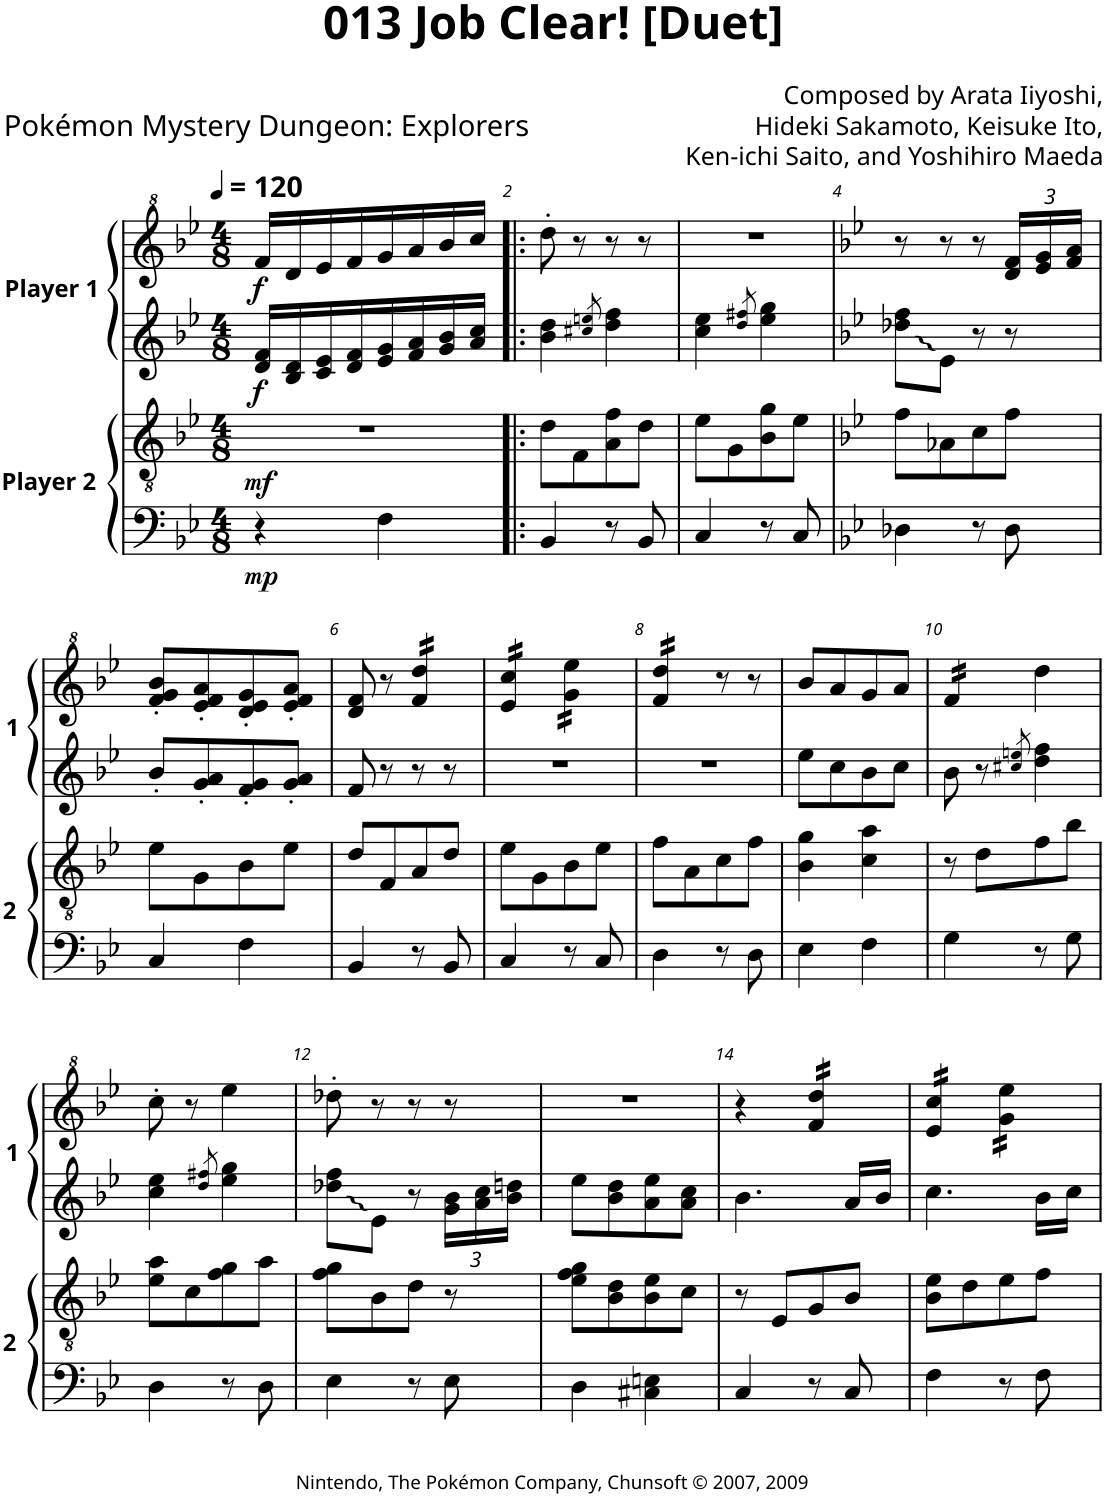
**kern	**kern	**dynam	**kern	**kern	**dynam
*part2	*part2	*part2	*part1	*part1	*part1
*staff4	*staff3	*staff3/4	*staff2	*staff1	*staff1/2
*I"Player 2	*	*	*I"Player 1	*	*
*clefF4	*clefGv2	*	*clefG2	*clefG^2	*
*k[b-e-]	*k[b-e-]	*	*k[b-e-]	*k[b-e-]	*
*M4/8	*M4/8	*	*M4/8	*M4/8	*
*MM120	*MM120	*	*MM120	*MM120	*
=1	=1	=1	=1	=1	=1
!	!	!LO:DY:b=2	!	!	!
!	!	!LO:DY:n=1:b	!	!	!LO:DY:b=2
!	!	!	!	!	!LO:DY:n=1:b
4r	2r	mp mf	16d/ 16f/LL	16ff/LL	f f
.	.	.	16B-/ 16d/	16dd/	.
.	.	.	16c/ 16e-/	16ee-/	.
.	.	.	16d/ 16f/	16ff/	.
4F\	.	.	16e-/ 16g/	16gg/	.
.	.	.	16f/ 16a/	16aa/	.
.	.	.	16g/ 16b-/	16bb-/	.
.	.	.	16a/ 16cc/JJ	16ccc/JJ	.
=2!|:	=2!|:	=2!|:	=2!|:	=2!|:	=2!|:
4BB-/	8d\L	.	4b-\ 4dd\	8ddd'\	.
.	8F\	.	.	8r	.
.	.	.	8qcc#X/ 8qeen/	.	.
8r	8A\ 8f\	.	4dd\ 4ff\	8r	.
8BB-/	8d\J	.	.	8r	.
=3	=3	=3	=3	=3	=3
4C/	8e-\L	.	4cc\ 4ee-\	2r	.
.	8G\	.	.	.	.
.	.	.	8qdd/ 8qff#X/	.	.
8r	8B-\ 8g\	.	4ee-\ 4gg\	.	.
8C/	8e-\J	.	.	.	.
=4	=4	=4	=4	=4	=4
*k[b-e-]	*k[b-e-]	*	*k[b-e-]	*k[b-e-]	*
4D-X\	8f\L	.	8dd-X\ 8ff\L	8r	.
.	8A-X\	.	8e-\J	8r	.
8r	8c\	.	8r	8r	.
*	*	*	*	*Xbrackettup	*
8D-\	8f\J	.	8r	24dd/ 24ff/LL	.
.	.	.	.	24ee-/ 24gg/	.
.	.	.	.	24ff/ 24aa/JJ	.
!!LO:LB:g=z
=5	=5	=5	=5	=5	=5
4C/	8e-\L	.	8b-'/L	8ff/' 8gg/' 8bb-/'L	.
.	8G\	.	8g/' 8a/'	8ee-/' 8ff/' 8aa/'	.
4F\	8B-\	.	8f/' 8g/'	8dd/' 8ee-/' 8gg/'	.
.	8e-\J	.	8g/' 8a/'J	8ee-/' 8ff/' 8aa/'J	.
=6	=6	=6	=6	=6	=6
4BB-/	8d/L	.	8f/	8dd/ 8ff/	.
.	8F/	.	8r	8r	.
*	*	*	*	*tremolo	*
8r	8A/	.	8r	16ff/ 16ddd/LL	.
.	.	.	.	16ff/ 16ddd/	.
8BB-/	8d/J	.	8r	16ff/ 16ddd/	.
.	.	.	.	16ff/ 16ddd/JJ	.
=7	=7	=7	=7	=7	=7
4C/	8e-\L	.	2r	16ee-/ 16ccc/LL	.
.	.	.	.	16ee-/ 16ccc/	.
.	8G\	.	.	16ee-/ 16ccc/	.
.	.	.	.	16ee-/ 16ccc/JJ	.
8r	8B-\	.	.	16gg\ 16eee-\LL	.
.	.	.	.	16gg\ 16eee-\	.
8C/	8e-\J	.	.	16gg\ 16eee-\	.
.	.	.	.	16gg\ 16eee-\JJ	.
=8	=8	=8	=8	=8	=8
4D\	8f\L	.	2r	16ff/ 16ddd/LL	.
.	.	.	.	16ff/ 16ddd/	.
.	8A\	.	.	16ff/ 16ddd/	.
.	.	.	.	16ff/ 16ddd/JJ	.
*	*	*	*	*Xtremolo	*
8r	8c\	.	.	8r	.
8D\	8f\J	.	.	8r	.
=9	=9	=9	=9	=9	=9
4E-\	4B-\ 4g\	.	8ee-\L	8bb-/L	.
.	.	.	8cc\	8aa/	.
4F\	4c\ 4a\	.	8b-\	8gg/	.
.	.	.	8cc\J	8aa/J	.
=10	=10	=10	=10	=10	=10
*	*	*	*	*tremolo	*
4G\	8r	.	8b-\	16ff/LL	.
.	.	.	.	16ff/	.
.	8d\L	.	8r	16ff/	.
.	.	.	.	16ff/JJ	.
*	*	*	*	*Xtremolo	*
.	.	.	8qcc#X/ 8qeen/	.	.
8r	8f\	.	4dd\ 4ff\	4ddd\	.
8G\	8b-\J	.	.	.	.
!!LO:LB:g=z
=11	=11	=11	=11	=11	=11
4D\	8e-\ 8a\L	.	4cc\ 4ee-\	8ccc'\	.
.	8c\	.	.	8r	.
.	.	.	8qdd/ 8qff#X/	.	.
8r	8f\ 8g\	.	4ee-\ 4gg\	4eee-\	.
8D\	8a\J	.	.	.	.
=12	=12	=12	=12	=12	=12
4E-\	8f\ 8g\L	.	8dd-X\ 8ff\L	8ddd-X'\	.
.	8B-\	.	8e-\J	8r	.
8r	8d\J	.	8r	8r	.
*	*	*	*Xbrackettup	*	*
8E-\	8r	.	24g\ 24b-\LL	8r	.
.	.	.	24a\ 24cc\	.	.
.	.	.	24b-\ 24ddn\JJ	.	.
=13	=13	=13	=13	=13	=13
4D\	8e-\ 8f\ 8g\L	.	8ee-\L	2r	.
.	8B-\ 8d\	.	8b-\ 8dd\	.	.
4C#X\ 4En\	8B-\ 8e-\	.	8a\ 8ee-\	.	.
.	8c\J	.	8a\ 8cc\J	.	.
=14	=14	=14	=14	=14	=14
4C/	8r	.	4.b-\	4r	.
.	8E-/L	.	.	.	.
*	*	*	*	*tremolo	*
8r	8G/	.	.	16ff/ 16ddd/LL	.
.	.	.	.	16ff/ 16ddd/	.
8C/	8B-/J	.	16a/LL	16ff/ 16ddd/	.
.	.	.	16b-/JJ	16ff/ 16ddd/JJ	.
=15	=15	=15	=15	=15	=15
4F\	8B-\ 8e-\L	.	4.cc\	16ee-/ 16ccc/LL	.
.	.	.	.	16ee-/ 16ccc/	.
.	8d\	.	.	16ee-/ 16ccc/	.
.	.	.	.	16ee-/ 16ccc/JJ	.
8r	8e-\	.	.	16gg\ 16eee-\LL	.
.	.	.	.	16gg\ 16eee-\	.
8F\	8f\J	.	16b-\LL	16gg\ 16eee-\	.
.	.	.	16cc\JJ	16gg\ 16eee-\JJ	.
*	*	*	*	*Xtremolo	*
=	=	=	=	=	=
*-	*-	*-	*-	*-	*-
